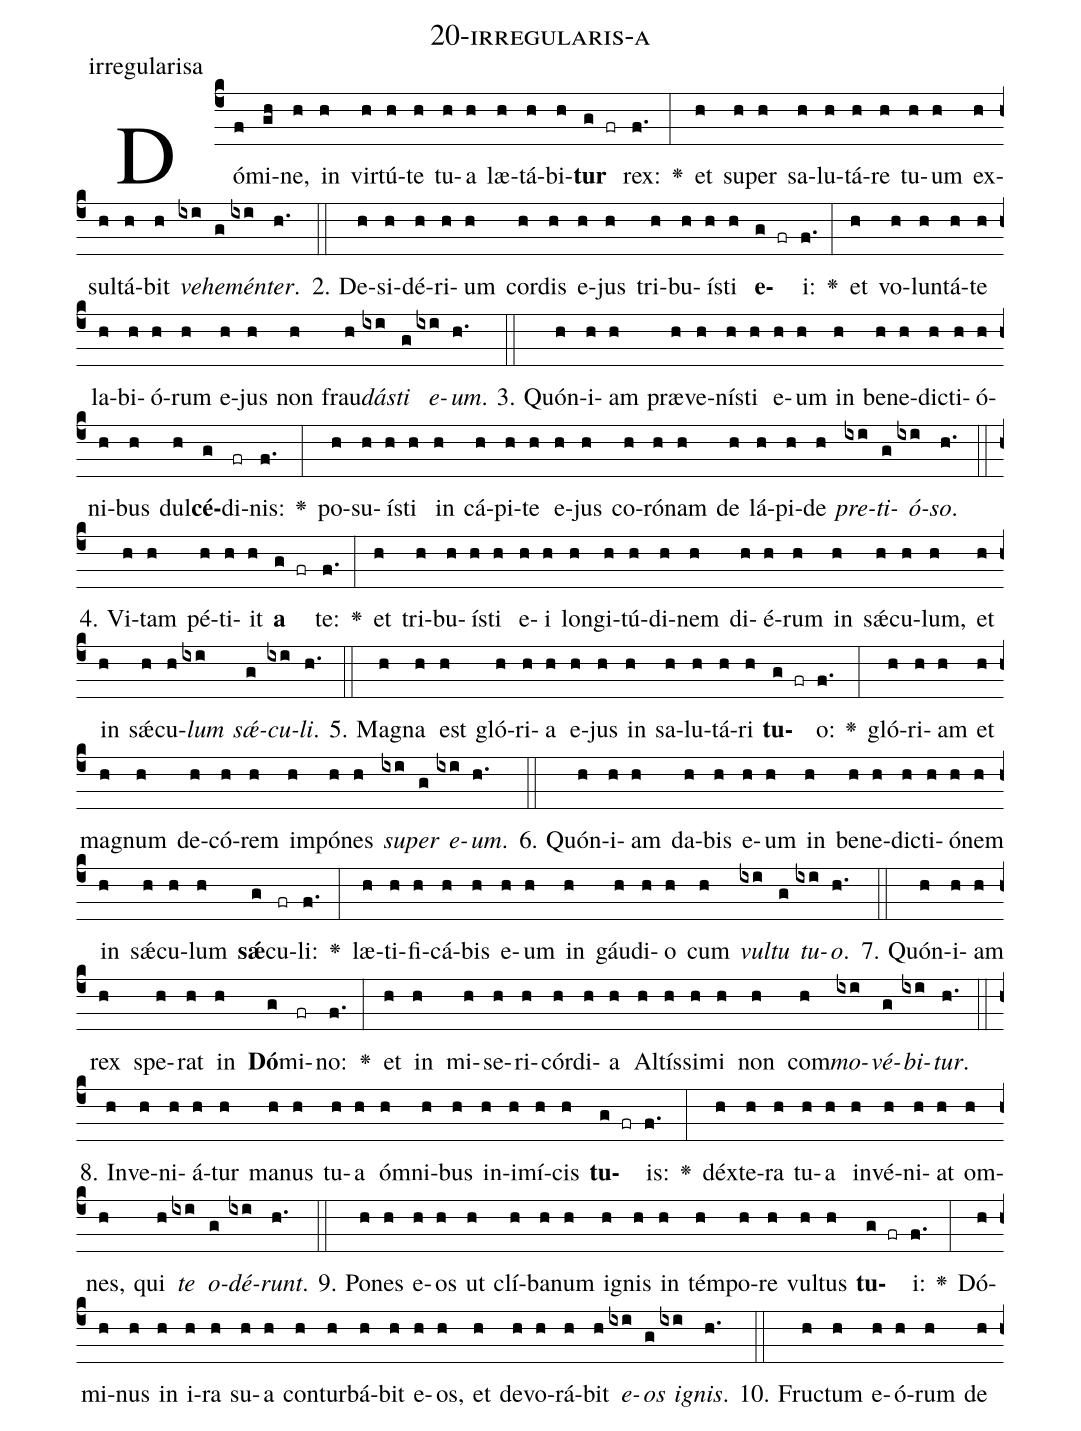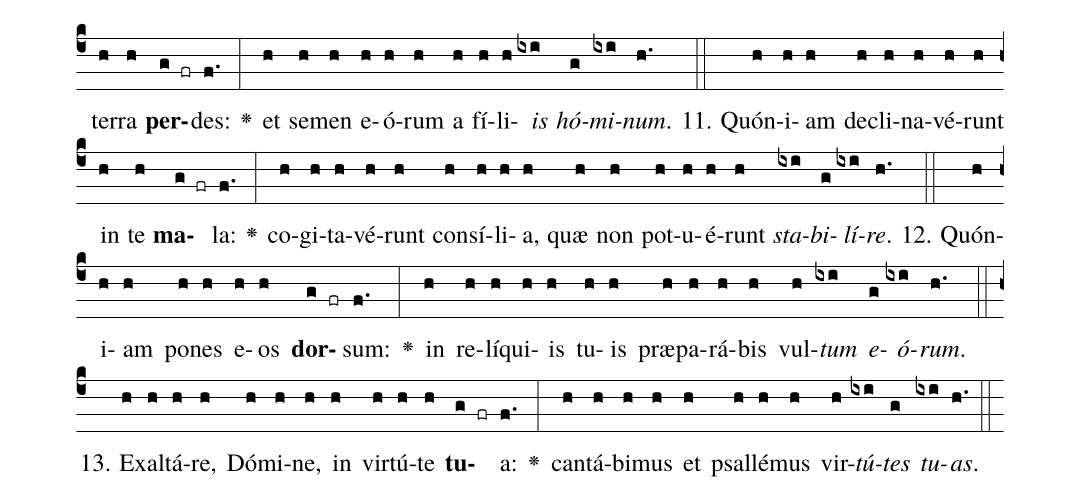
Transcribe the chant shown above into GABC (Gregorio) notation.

name: 20-irregularis-a;
annotation: irregularisa;
%%
(c4)Dó(f)mi(gh)ne,(h) in(h) vir(h)tú(h)te(h) tu(h)a(h) læ(h)tá(h)bi(h)<b>tur</b>(g fr) rex:(f.) <v>\greheightstar</v>(:) et(h) su(h)per(h) sa(h)lu(h)tá(h)re(h) tu(h)um(h) ex(h)sul(h)tá(h)bit(h) <i>ve</i>(ixi)<i>he</i>(g)<i>mén</i>(ixi)<i>ter</i>.(h.) (::)
2. De(h)si(h)dé(h)ri(h)um(h) cor(h)dis(h) e(h)jus(h) tri(h)bu(h)ís(h)ti(h) <b>e</b>(g fr)i:(f.) <v>\greheightstar</v>(:) et(h) vo(h)lun(h)tá(h)te(h) la(h)bi(h)ó(h)rum(h) e(h)jus(h) non(h) frau(h)<i>dás</i>(ixi)<i>ti</i>(g) <i>e</i>(ixi)<i>um</i>.(h.) (::)
3. Quón(h)i(h)am(h) præ(h)ve(h)nís(h)ti(h) e(h)um(h) in(h) be(h)ne(h)dic(h)ti(h)ó(h)ni(h)bus(h) dul(h)<b>cé</b>(g)di(fr)nis:(f.) <v>\greheightstar</v>(:) po(h)su(h)ís(h)ti(h) in(h) cá(h)pi(h)te(h) e(h)jus(h) co(h)ró(h)nam(h) de(h) lá(h)pi(h)de(h) <i>pre</i>(ixi)<i>ti</i>(g)<i>ó</i>(ixi)<i>so</i>.(h.) (::)
4. Vi(h)tam(h) pé(h)ti(h)it(h) <b>a</b>(g fr) te:(f.) <v>\greheightstar</v>(:) et(h) tri(h)bu(h)ís(h)ti(h) e(h)i(h) lon(h)gi(h)tú(h)di(h)nem(h) di(h)é(h)rum(h) in(h) sǽ(h)cu(h)lum,(h) et(h) in(h) sǽ(h)cu(h)<i>lum</i>(ixi) <i>sǽ</i>(g)<i>cu</i>(ixi)<i>li</i>.(h.) (::)
5. Ma(h)gna(h) est(h) gló(h)ri(h)a(h) e(h)jus(h) in(h) sa(h)lu(h)tá(h)ri(h) <b>tu</b>(g fr)o:(f.) <v>\greheightstar</v>(:) gló(h)ri(h)am(h) et(h) ma(h)gnum(h) de(h)có(h)rem(h) im(h)pó(h)nes(h) <i>su</i>(ixi)<i>per</i>(g) <i>e</i>(ixi)<i>um</i>.(h.) (::)
6. Quón(h)i(h)am(h) da(h)bis(h) e(h)um(h) in(h) be(h)ne(h)dic(h)ti(h)ó(h)nem(h) in(h) sǽ(h)cu(h)lum(h) <b>sǽ</b>(g)cu(fr)li:(f.) <v>\greheightstar</v>(:) læ(h)ti(h)fi(h)cá(h)bis(h) e(h)um(h) in(h) gáu(h)di(h)o(h) cum(h) <i>vul</i>(ixi)<i>tu</i>(g) <i>tu</i>(ixi)<i>o</i>.(h.) (::)
7. Quón(h)i(h)am(h) rex(h) spe(h)rat(h) in(h) <b>Dó</b>(g)mi(fr)no:(f.) <v>\greheightstar</v>(:) et(h) in(h) mi(h)se(h)ri(h)cór(h)di(h)a(h) Al(h)tís(h)si(h)mi(h) non(h) com(h)<i>mo</i>(ixi)<i>vé</i>(g)<i>bi</i>(ixi)<i>tur</i>.(h.) (::)
8. In(h)ve(h)ni(h)á(h)tur(h) ma(h)nus(h) tu(h)a(h) óm(h)ni(h)bus(h) in(h)i(h)mí(h)cis(h) <b>tu</b>(g fr)is:(f.) <v>\greheightstar</v>(:) déx(h)te(h)ra(h) tu(h)a(h) in(h)vé(h)ni(h)at(h) om(h)nes,(h) qui(h) <i>te</i>(ixi) <i>o</i>(g)<i>dé</i>(ixi)<i>runt</i>.(h.) (::)
9. Po(h)nes(h) e(h)os(h) ut(h) clí(h)ba(h)num(h) i(h)gnis(h) in(h) tém(h)po(h)re(h) vul(h)tus(h) <b>tu</b>(g fr)i:(f.) <v>\greheightstar</v>(:) Dó(h)mi(h)nus(h) in(h) i(h)ra(h) su(h)a(h) con(h)tur(h)bá(h)bit(h) e(h)os,(h) et(h) de(h)vo(h)rá(h)bit(h) <i>e</i>(ixi)<i>os</i>(g) <i>i</i>(ixi)<i>gnis</i>.(h.) (::)
10. Fruc(h)tum(h) e(h)ó(h)rum(h) de(h) ter(h)ra(h) <b>per</b>(g fr)des:(f.) <v>\greheightstar</v>(:) et(h) se(h)men(h) e(h)ó(h)rum(h) a(h) fí(h)li(h)<i>is</i>(ixi) <i>hó</i>(g)<i>mi</i>(ixi)<i>num</i>.(h.) (::)
11. Quón(h)i(h)am(h) de(h)cli(h)na(h)vé(h)runt(h) in(h) te(h) <b>ma</b>(g fr)la:(f.) <v>\greheightstar</v>(:) co(h)gi(h)ta(h)vé(h)runt(h) con(h)sí(h)li(h)a,(h) quæ(h) non(h) pot(h)u(h)é(h)runt(h) <i>sta</i>(ixi)<i>bi</i>(g)<i>lí</i>(ixi)<i>re</i>.(h.) (::)
12. Quón(h)i(h)am(h) po(h)nes(h) e(h)os(h) <b>dor</b>(g fr)sum:(f.) <v>\greheightstar</v>(:) in(h) re(h)lí(h)qui(h)is(h) tu(h)is(h) præ(h)pa(h)rá(h)bis(h) vul(h)<i>tum</i>(ixi) <i>e</i>(g)<i>ó</i>(ixi)<i>rum</i>.(h.) (::)
13. Ex(h)al(h)tá(h)re,(h) Dó(h)mi(h)ne,(h) in(h) vir(h)tú(h)te(h) <b>tu</b>(g fr)a:(f.) <v>\greheightstar</v>(:) can(h)tá(h)bi(h)mus(h) et(h) psal(h)lé(h)mus(h) vir(h)<i>tú</i>(ixi)<i>tes</i>(g) <i>tu</i>(ixi)<i>as</i>.(h.) (::)
